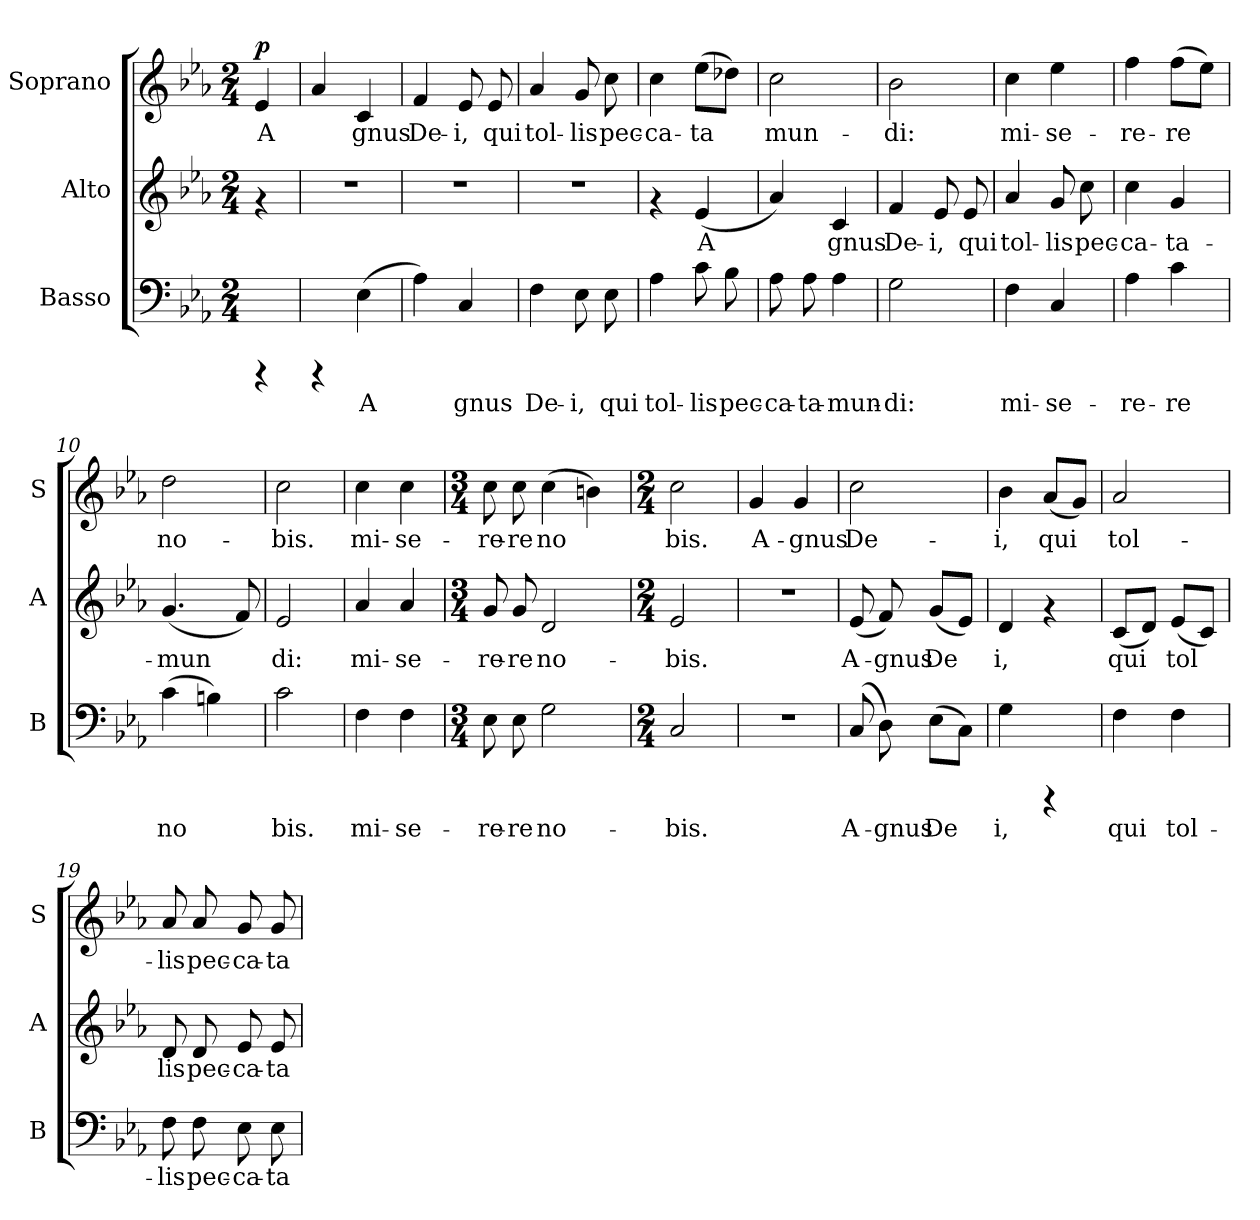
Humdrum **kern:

**kern	**text	**kern	**text	**kern	**text	**dynam
*part3	*part3	*part2	*part2	*part1	*part1	*part1
*staff3	*staff3	*staff2	*staff2	*staff1	*staff1	*staff1
*I"Basso	*	*I"Alto	*	*I"Soprano	*	*
*I'B	*	*I'A	*	*I'S	*	*
!!LO:PB:g=z
*stria5	*	*stria5	*	*stria5	*	*
*clefF4	*	*clefG2	*	*clefG2	*	*
*k[b-e-a-]	*	*k[b-e-a-]	*	*k[b-e-a-]	*	*
*E-:	*	*E-:	*	*E-:	*	*
*M2/4	*	*M2/4	*	*M2/4	*	*
=1	=1	=1	=1	=1	=1	=1
!	!	!	!	!	!LO:LY:b:cj	!LO:DY:b
4rCCC	.	4rf	.	4e-/	A-	p
=2	=2	=2	=2	=2	=2	=2
!	!	!	!	!	!LO:LY:b:cj	!
4rCCC	.	2r	.	4a-/	--	.
!	!LO:LY:b:cj	!	!	!	!LO:LY:b:cj	!
(>4E-\	A-	.	.	4c/	-gnus	.
=3	=3	=3	=3	=3	=3	=3
!	!LO:LY:b:cj	!	!	!	!LO:LY:b:cj	!
4A-\)	--	2r	.	4f/	De-	.
!	!LO:LY:b:cj	!	!	!	!LO:LY:b:cj	!
4C/	-gnus	.	.	8e-/	-i,	.
!	!	!	!	!	!LO:LY:b:cj	!
.	.	.	.	8e-/	qui	.
=4	=4	=4	=4	=4	=4	=4
!	!LO:LY:b:cj	!	!	!	!LO:LY:b:cj	!
4F\	De-	2r	.	4a-/	tol-	.
!	!LO:LY:b:cj	!	!	!	!LO:LY:b:cj	!
8E-\	-i,	.	.	8g/	-lis	.
!	!LO:LY:b:cj	!	!	!	!LO:LY:b:cj	!
8E-\	qui	.	.	8cc\	pec-	.
=5	=5	=5	=5	=5	=5	=5
!	!LO:LY:b:cj	!	!	!	!LO:LY:b:cj	!
4A-\	tol-	4rf	.	4cc\	-ca-	.
!	!LO:LY:b:cj	!	!LO:LY:b:cj	!	!LO:LY:b:cj	!
8c\	-lis	(<4e-/	A-	(>8ee-\L	-ta-	.
!	!LO:LY:b:cj	!	!	!	!LO:LY:b:cj	!
8B-\	pec-	.	.	8dd-X\J)	--	.
=6	=6	=6	=6	=6	=6	=6
!	!LO:LY:b:cj	!	!LO:LY:b:cj	!	!LO:LY:b:cj	!
8A-\	-ca-	4a-/)	--	2cc\	-mun-	.
!	!LO:LY:b:cj	!	!	!	!	!
8A-\	-ta-	.	.	.	.	.
!	!LO:LY:b:cj	!	!LO:LY:b:cj	!	!	!
4A-\	-mun-	4c/	-gnus	.	.	.
=7	=7	=7	=7	=7	=7	=7
!	!LO:LY:b:cj	!	!LO:LY:b:cj	!	!LO:LY:b:cj	!
2G\	-di:	4f/	De-	2b-\	-di:	.
!	!	!	!LO:LY:b:cj	!	!	!
.	.	8e-/	-i,	.	.	.
!	!	!	!LO:LY:b:cj	!	!	!
.	.	8e-/	qui	.	.	.
!!LO:LB:g=z
=8	=8	=8	=8	=8	=8	=8
!	!LO:LY:b:cj	!	!LO:LY:b:cj	!	!LO:LY:b:cj	!
4F\	mi-	4a-/	tol-	4cc\	mi-	.
!	!LO:LY:b:cj	!	!LO:LY:b:cj	!	!LO:LY:b:cj	!
4C/	-se-	8g/	-lis	4ee-\	-se-	.
!	!	!	!LO:LY:b:cj	!	!	!
.	.	8cc\	pec-	.	.	.
=9	=9	=9	=9	=9	=9	=9
!	!LO:LY:b:cj	!	!LO:LY:b:cj	!	!LO:LY:b:cj	!
4A-\	-re-	4cc\	-ca-	4ff\	-re-	.
!	!LO:LY:b:cj	!	!LO:LY:b:cj	!	!LO:LY:b:cj	!
4c\	-re	4g/	-ta-	(>8ff\L	-re	.
!	!	!	!	!	!LO:LY:b:cj	!
.	.	.	.	8ee-\J)	.	.
=10	=10	=10	=10	=10	=10	=10
!	!LO:LY:b:cj	!	!LO:LY:b:cj	!	!LO:LY:b:cj	!
(>4c\	no-	(<4.g/	-mun-	2dd\	no-	.
!	!LO:LY:b:cj	!	!	!	!	!
4Bn\)	--	.	.	.	.	.
!	!	!	!LO:LY:b:cj	!	!	!
.	.	8f/)	--	.	.	.
=11	=11	=11	=11	=11	=11	=11
!	!LO:LY:b:cj	!	!LO:LY:b:cj	!	!LO:LY:b:cj	!
2c\	-bis.	2e-/	-di:	2cc\	-bis.	.
=12	=12	=12	=12	=12	=12	=12
!	!LO:LY:b:cj	!	!LO:LY:b:cj	!	!LO:LY:b:cj	!
4F\	mi-	4a-/	mi-	4cc\	mi-	.
!	!LO:LY:b:cj	!	!LO:LY:b:cj	!	!LO:LY:b:cj	!
4F\	-se-	4a-/	-se-	4cc\	-se-	.
=13	=13	=13	=13	=13	=13	=13
*M3/4	*	*M3/4	*	*M3/4	*	*
!	!LO:LY:b:cj	!	!LO:LY:b:cj	!	!LO:LY:b:cj	!
8E-\	-re-	8g/	-re-	8cc\	-re-	.
!	!LO:LY:b:cj	!	!LO:LY:b:cj	!	!LO:LY:b:cj	!
8E-\	-re	8g/	-re	8cc\	-re	.
!	!LO:LY:b:cj	!	!LO:LY:b:cj	!	!LO:LY:b:cj	!
2G\	no-	2d/	no-	(>4cc\	no-	.
!	!	!	!	!	!LO:LY:b:cj	!
.	.	.	.	4bn\)	--	.
=14	=14	=14	=14	=14	=14	=14
*M2/4	*	*M2/4	*	*M2/4	*	*
!	!LO:LY:b:cj	!	!LO:LY:b:cj	!	!LO:LY:b:cj	!
2C/	-bis.	2e-/	-bis.	2cc\	-bis.	.
!!LO:LB:g=z
=15	=15	=15	=15	=15	=15	=15
!	!	!	!	!	!LO:LY:b:cj	!
2r	.	2r	.	4g/	A-	.
!	!	!	!	!	!LO:LY:b:cj	!
.	.	.	.	4g/	-gnus	.
=16	=16	=16	=16	=16	=16	=16
!	!LO:LY:b:cj	!	!LO:LY:b:cj	!	!LO:LY:b:cj	!
(>8C/	A-	(<8e-/	A-	2cc\	De-	.
!	!LO:LY:b:cj	!	!LO:LY:b:cj	!	!	!
8D\)	-gnus	8f/)	-gnus	.	.	.
!	!LO:LY:b:cj	!	!LO:LY:b:cj	!	!	!
(>8E-\L	De-	(<8g/L	De-	.	.	.
!	!LO:LY:b:cj	!	!LO:LY:b:cj	!	!	!
8C\J)	--	8e-/J)	--	.	.	.
=17	=17	=17	=17	=17	=17	=17
!	!LO:LY:b:cj	!	!LO:LY:b:cj	!	!LO:LY:b:cj	!
4G\	-i,	4d/	-i,	4b-\	-i,	.
!	!	!	!	!	!LO:LY:b:cj	!
4rCCC	.	4rf	.	(<8a-/L	qui	.
!	!	!	!	!	!LO:LY:b:cj	!
.	.	.	.	8g/J)	.	.
=18	=18	=18	=18	=18	=18	=18
!	!LO:LY:b:cj	!	!LO:LY:b:cj	!	!LO:LY:b:cj	!
4F\	qui	(<8c/L	qui	2a-/	tol-	.
!	!	!	!LO:LY:b:cj	!	!	!
.	.	8d/J)	.	.	.	.
!	!LO:LY:b:cj	!	!LO:LY:b:cj	!	!	!
4F\	tol-	(<8e-/L	tol-	.	.	.
!	!	!	!LO:LY:b:cj	!	!	!
.	.	8c/J)	--	.	.	.
=19	=19	=19	=19	=19	=19	=19
!	!LO:LY:b:cj	!	!LO:LY:b:cj	!	!LO:LY:b:cj	!
8F\	-lis	8d/	-lis	8a-/	-lis	.
!	!LO:LY:b:cj	!	!LO:LY:b:cj	!	!LO:LY:b:cj	!
8F\	pec-	8d/	pec-	8a-/	pec-	.
!	!LO:LY:b:cj	!	!LO:LY:b:cj	!	!LO:LY:b:cj	!
8E-\	-ca-	8e-/	-ca-	8g/	-ca-	.
!	!LO:LY:b:cj	!	!LO:LY:b:cj	!	!LO:LY:b:cj	!
8E-\	-ta	8e-/	-ta	8g/	-ta	.
=	=	=	=	=	=	=
*-	*-	*-	*-	*-	*-	*-
